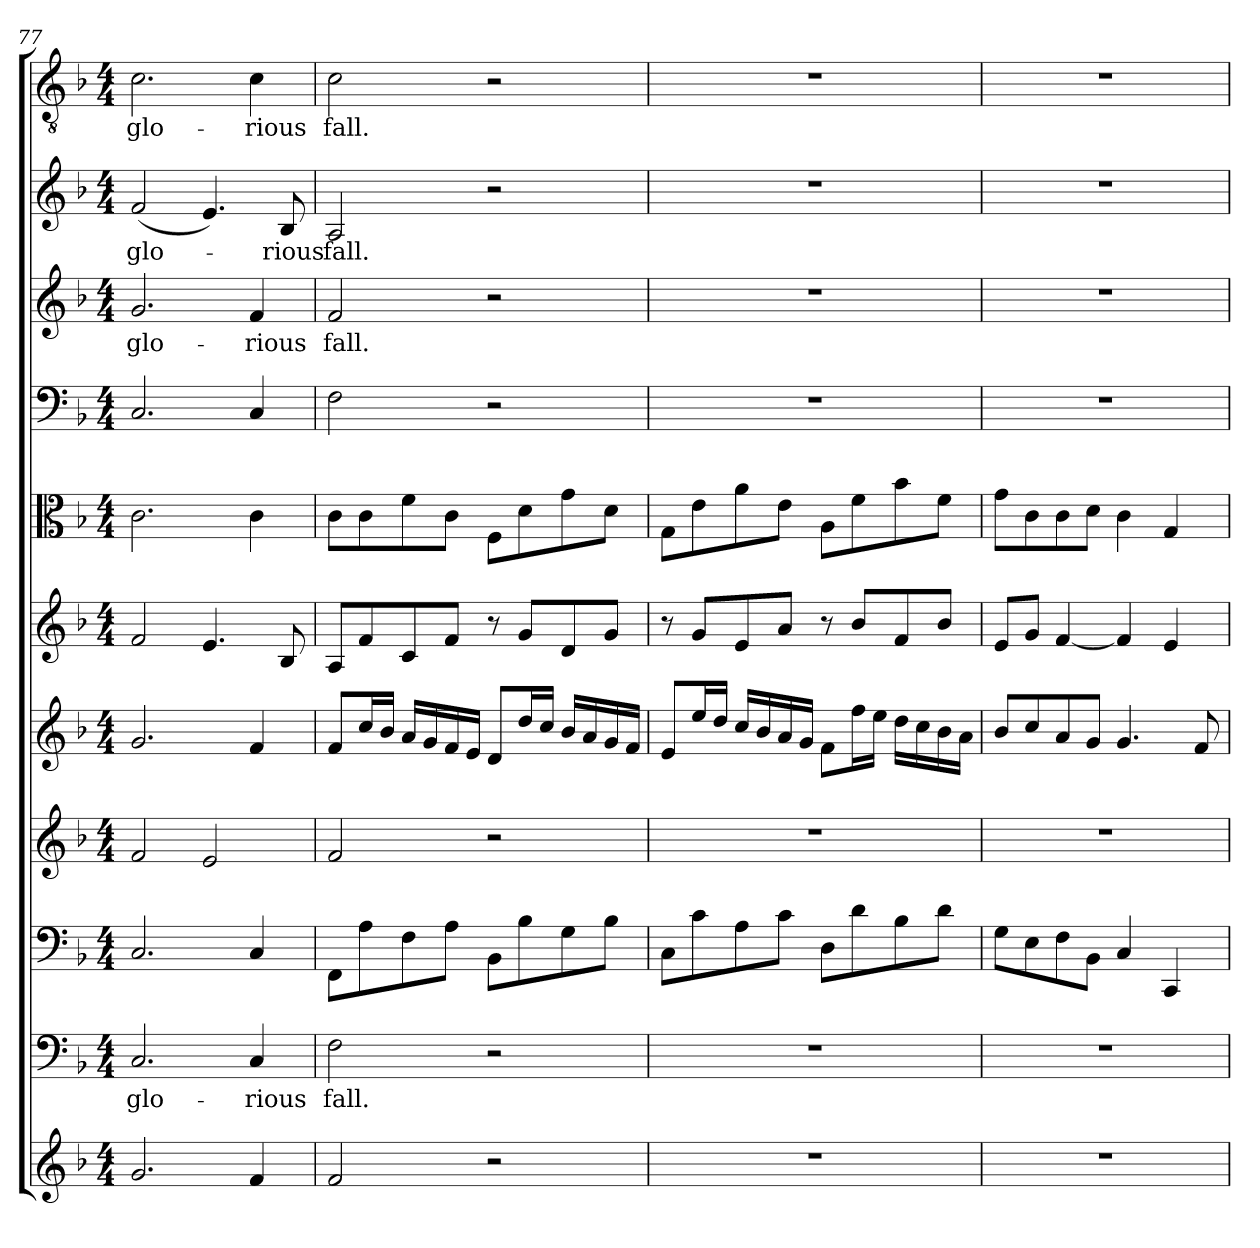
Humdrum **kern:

**kern	**kern	**text	**kern	**kern	**kern	**kern	**kern	**kern	**kern	**text	**kern	**text	**kern	**text
*part11	*part10	*part10	*part9	*part8	*part7	*part6	*part5	*part4	*part3	*part3	*part2	*part2	*part1	*part1
*staff11	*staff10	*staff10	*staff9	*staff8	*staff7	*staff6	*staff5	*staff4	*staff3	*staff3	*staff2	*staff2	*staff1	*staff1
*clefG2	*clefF4	*	*clefF4	*clefG2	*clefG2	*clefG2	*clefC3	*clefF4	*clefG2	*	*clefG2	*	*clefGv2	*
*k[b-]	*k[b-]	*	*k[b-]	*k[b-]	*k[b-]	*k[b-]	*k[b-]	*k[b-]	*k[b-]	*	*k[b-]	*	*k[b-]	*
*F:	*F:	*	*F:	*F:	*F:	*F:	*F:	*F:	*F:	*	*F:	*	*F:	*
*M4/4	*M4/4	*	*M4/4	*M4/4	*M4/4	*M4/4	*M4/4	*M4/4	*M4/4	*	*M4/4	*	*M4/4	*
=77	=77	=77	=77	=77	=77	=77	=77	=77	=77	=77	=77	=77	=77	=77
2.g/	2.C/	glo-	2.C/	2f/	2.g/	2f/	2.c\	2.C/	2.g/	glo-	(2f/	glo-	2.c\	glo-
.	.	.	.	2e/	.	4.e/	.	.	.	.	4.e/)	.	.	.
4f/	4C/	-rious	4C/	.	4f/	.	4c\	4C/	4f/	-rious	.	.	4c\	-rious
.	.	.	.	.	.	8B-/	.	.	.	.	8B-/	-rious	.	.
=78	=78	=78	=78	=78	=78	=78	=78	=78	=78	=78	=78	=78	=78	=78
2f/	2F\	fall.	8FF\L	2f/	8f/L	8A/L	8c\L	2F\	2f/	fall.	2A/	fall.	2c\	fall.
.	.	.	8A\	.	16cc/L	8f/	8c\	.	.	.	.	.	.	.
.	.	.	.	.	16b-/JJ	.	.	.	.	.	.	.	.	.
.	.	.	8F\	.	16a/LL	8c/	8f\	.	.	.	.	.	.	.
.	.	.	.	.	16g/	.	.	.	.	.	.	.	.	.
.	.	.	8A\J	.	16f/	8f/J	8c\J	.	.	.	.	.	.	.
.	.	.	.	.	16e/JJ	.	.	.	.	.	.	.	.	.
2r	2r	.	8BB-\L	2r	8d/L	8r	8F\L	2r	2r	.	2r	.	2r	.
.	.	.	8B-\	.	16dd/L	8g/L	8d\	.	.	.	.	.	.	.
.	.	.	.	.	16cc/JJ	.	.	.	.	.	.	.	.	.
.	.	.	8G\	.	16b-/LL	8d/	8g\	.	.	.	.	.	.	.
.	.	.	.	.	16a/	.	.	.	.	.	.	.	.	.
.	.	.	8B-\J	.	16g/	8g/J	8d\J	.	.	.	.	.	.	.
.	.	.	.	.	16f/JJ	.	.	.	.	.	.	.	.	.
=79	=79	=79	=79	=79	=79	=79	=79	=79	=79	=79	=79	=79	=79	=79
1r	1r	.	8C\L	1r	8e/L	8r	8G\L	1r	1r	.	1r	.	1r	.
.	.	.	8c\	.	16ee/L	8g/L	8e\	.	.	.	.	.	.	.
.	.	.	.	.	16dd/JJ	.	.	.	.	.	.	.	.	.
.	.	.	8A\	.	16cc/LL	8e/	8a\	.	.	.	.	.	.	.
.	.	.	.	.	16b-/	.	.	.	.	.	.	.	.	.
.	.	.	8c\J	.	16a/	8a/J	8e\J	.	.	.	.	.	.	.
.	.	.	.	.	16g/JJ	.	.	.	.	.	.	.	.	.
.	.	.	8D\L	.	8f\L	8r	8A\L	.	.	.	.	.	.	.
.	.	.	8d\	.	16ff\L	8b-/L	8f\	.	.	.	.	.	.	.
.	.	.	.	.	16ee\JJ	.	.	.	.	.	.	.	.	.
.	.	.	8B-\	.	16dd\LL	8f/	8b-\	.	.	.	.	.	.	.
.	.	.	.	.	16cc\	.	.	.	.	.	.	.	.	.
.	.	.	8d\J	.	16b-\	8b-/J	8f\J	.	.	.	.	.	.	.
.	.	.	.	.	16a\JJ	.	.	.	.	.	.	.	.	.
=80	=80	=80	=80	=80	=80	=80	=80	=80	=80	=80	=80	=80	=80	=80
1r	1r	.	8G\L	1r	8b-/L	8e/L	8g\L	1r	1r	.	1r	.	1r	.
.	.	.	8E\	.	8cc/	8g/J	8c\	.	.	.	.	.	.	.
.	.	.	8F\	.	8a/	[4f/	8c\	.	.	.	.	.	.	.
.	.	.	8BB-\J	.	8g/J	.	8d\J	.	.	.	.	.	.	.
.	.	.	4C/	.	4.g/	4f/]	4c\	.	.	.	.	.	.	.
.	.	.	4CC/	.	.	4e/	4G/	.	.	.	.	.	.	.
.	.	.	.	.	8f/	.	.	.	.	.	.	.	.	.
=	=	=	=	=	=	=	=	=	=	=	=	=	=	=
*-	*-	*-	*-	*-	*-	*-	*-	*-	*-	*-	*-	*-	*-	*-
